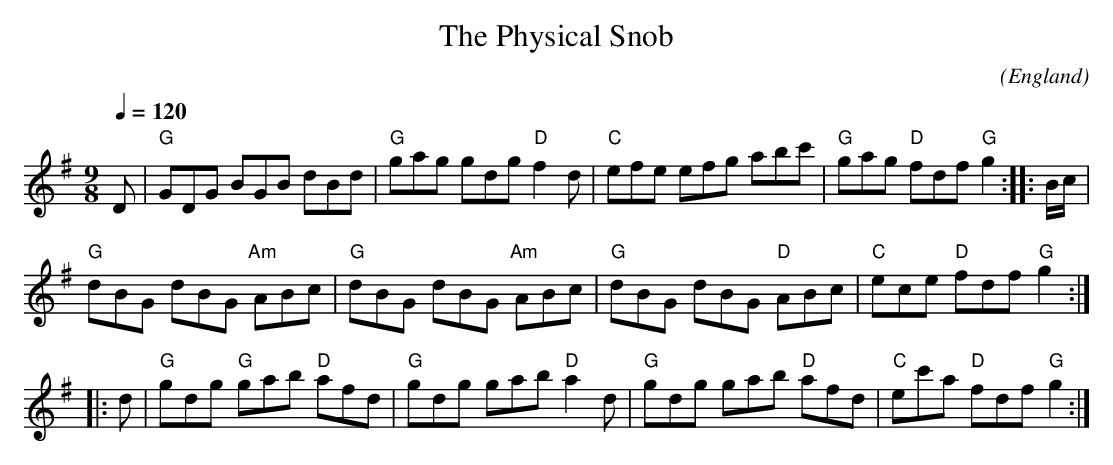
X:1
T:The Physical Snob     %Tune name
C:     %Tune composer
Q:1/4=120     %Tempo
O:England
M:9/8     %Meter
L:1/8     %
K:G
D | "G"GDG BGB dBd | "G"gag gdg "D"f2 d | "C"efe efg abc' | "G"gag "D"fdf "G"g2 ::B/c/ |
"G"dBG dBG "Am"ABc | "G"dBG dBG "Am"ABc | "G"dBG dBG "D"ABc | "C"ece "D"fdf "G"g2 ::
d | "G"gdg "G"gab "D"afd | "G"gdg gab "D"a2 d | "G"gdg gab "D"afd | "C"ec'a "D"fdf "G"g2 :|
